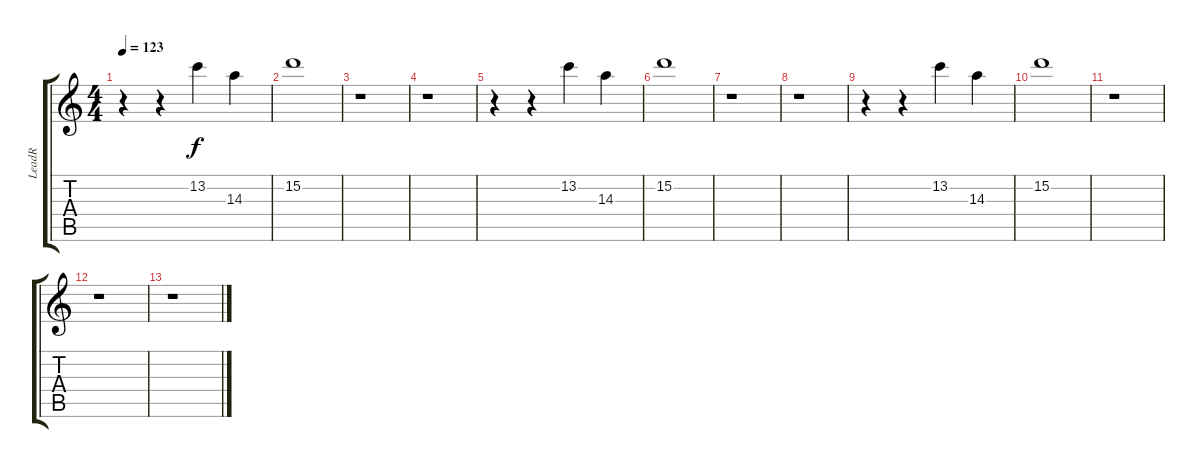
\track ("LeadR" "LeadR") {instrument overdrivenguitar}
\staff {score tabs}
\tuning (E4 B3 G3 D3 A2 E2) {hide}
\ts (4 4)
\tempo 123
\clef g2
\ks c
r.4{dy mp} r.4 13.2.4{dy f} 14.3.4 |
15.2.1 |
r.1 |
r.1 |
r.4 r.4 13.2.4 14.3.4 |
15.2.1 |
r.1 |
r.1 |
r.4 r.4 13.2.4 14.3.4 |
15.2.1 |
r.1 |
r.1 |
r.1
